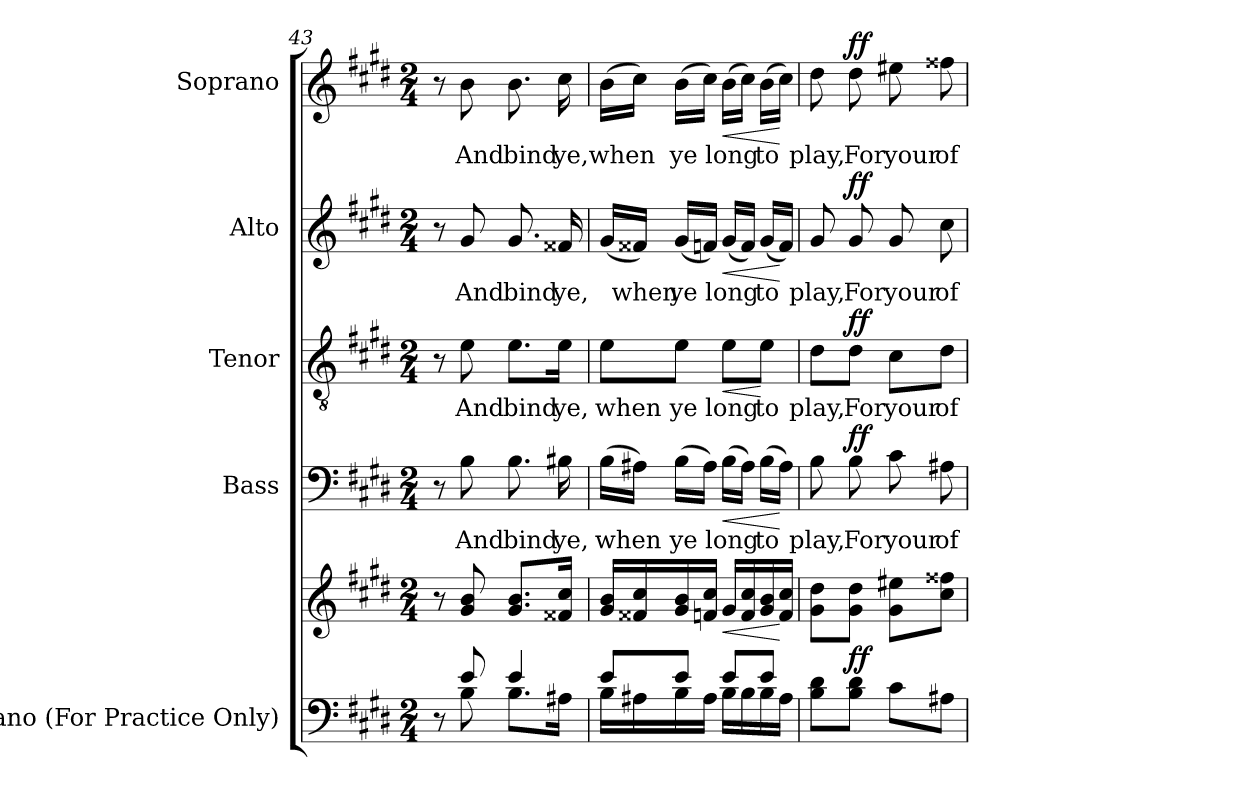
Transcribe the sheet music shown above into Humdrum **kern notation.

**kern	**kern	**dynam	**kern	**text	**dynam	**kern	**text	**dynam	**kern	**text	**dynam	**kern	**text	**dynam
*part5	*part5	*part5	*part4	*part4	*part4	*part3	*part3	*part3	*part2	*part2	*part2	*part1	*part1	*part1
*staff6	*staff5	*staff5/6	*staff4	*staff4	*staff4	*staff3	*staff3	*staff3	*staff2	*staff2	*staff2	*staff1	*staff1	*staff1
*I"Piano (For Practice Only)	*	*	*I"Bass	*	*	*I"Tenor	*	*	*I"Alto	*	*	*I"Soprano	*	*
*I'Pno.	*	*	*I'B.	*	*	*I'T.	*	*	*I'A.	*	*	*I'S.	*	*
!!LO:LB:g=z
*clefF4	*clefG2	*	*clefF4	*	*	*clefGv2	*	*	*clefG2	*	*	*clefG2	*	*
*	*	*	*	*	*	*ITrd7c12	*	*	*	*	*	*	*	*
*k[f#c#g#d#]	*k[f#c#g#d#]	*	*k[f#c#g#d#]	*	*	*k[f#c#g#d#]	*	*	*k[f#c#g#d#]	*	*	*k[f#c#g#d#]	*	*
*E:	*E:	*	*E:	*	*	*E:	*	*	*E:	*	*	*E:	*	*
*M2/4	*M2/4	*	*M2/4	*	*	*M2/4	*	*	*M2/4	*	*	*M2/4	*	*
=43	=43	=43	=43	=43	=43	=43	=43	=43	=43	=43	=43	=43	=43	=43
*^	*	*	*	*	*	*	*	*	*	*	*	*	*	*
8ryy	8r	8r	.	8r	.	.	8r	.	.	8r	.	.	8r	.	.
!	!	!	!	!	!LO:LY:b:color=#000000	!	!	!	!	!	!	!	!	!	!
!	!	!	!	!	!	!	!	!LO:LY:b:color=#000000	!	!	!	!	!	!	!
!	!	!	!	!	!	!	!	!	!	!	!LO:LY:b:color=#000000	!	!	!	!
!	!	!	!	!	!	!	!	!	!	!	!	!	!	!LO:LY:b:color=#000000	!
8ei/	8Bi\	8g#i/ 8bi	.	8Bi\	And	.	8Ei\	And	.	8g#i/	And	.	8bi\	And	.
!	!	!	!	!	!LO:LY:b:color=#000000	!	!	!	!	!	!	!	!	!	!
!	!	!	!	!	!	!	!	!LO:LY:b:color=#000000	!	!	!	!	!	!	!
!	!	!	!	!	!	!	!	!	!	!	!LO:LY:b:color=#000000	!	!	!	!
!	!	!	!	!	!	!	!	!	!	!	!	!	!	!LO:LY:b:color=#000000	!
4ei/	8.Bi\L	8.g#i/ 8.biL	.	8.Bi\	bind	.	8.Ei\L	bind	.	8.g#i/	bind	.	8.bi\	bind	.
!	!	!	!	!	!LO:LY:b:color=#000000	!	!	!	!	!	!	!	!	!	!
!	!	!	!	!	!	!	!	!LO:LY:b:color=#000000	!	!	!	!	!	!	!
!	!	!	!	!	!	!	!	!	!	!	!LO:LY:b:color=#000000	!	!	!	!
!	!	!	!	!	!	!	!	!	!	!	!	!	!	!LO:LY:b:color=#000000	!
.	16A#Xi\Jk	16f##Xi/ 16cc#iJk	.	16B#Xi\	ye,	.	16Ei\Jk	ye,	.	16f##Xi/	ye,	.	16cc#i\	ye,	.
=44	=44	=44	=44	=44	=44	=44	=44	=44	=44	=44	=44	=44	=44	=44	=44
!	!	!	!	!	!LO:LY:b:color=#000000	!	!	!	!	!	!	!	!	!	!
!	!	!	!	!	!	!	!	!LO:LY:b:color=#000000	!	!	!	!	!	!	!
!	!	!	!	!	!	!	!	!	!	!	!	!	!	!LO:LY:b:color=#000000	!
8ei/L	16Bi\LL	16g#i/ 16biLL	.	(16Bi\LL	when	.	8Ei\L	when	.	(16g#i/LL	.	.	(16bi\LL	when	.
!	!	!	!	!	!	!	!	!	!	!	!LO:LY:b:color=#000000	!	!	!	!
.	16A#Xi\	16f##Xi/ 16cc#i	.	16A#Xi\JJ)	.	.	.	.	.	16f##Xi/JJ)	when	.	16cc#i\JJ)	.	.
!	!	!	!	!	!LO:LY:b:color=#000000	!	!	!	!	!	!	!	!	!	!
!	!	!	!	!	!	!	!	!LO:LY:b:color=#000000	!	!	!	!	!	!	!
!	!	!	!	!	!	!	!	!	!	!	!LO:LY:b:color=#000000	!	!	!	!
!	!	!	!	!	!	!	!	!	!	!	!	!	!	!LO:LY:b:color=#000000	!
8ei/J	16Bi\	16g#i/ 16bi	.	(16Bi\LL	ye	.	8Ei\J	ye	.	(16g#i/LL	ye	.	(16bi\LL	ye	.
.	16A#i\JJ	16fi/ 16cc#iJJ	.	16A#i\JJ)	.	.	.	.	.	16fi/JJ)	.	.	16cc#i\JJ)	.	.
!	!	!	!LO:HP:b	!	!	!	!	!	!	!	!	!	!	!	!
!	!	!	!	!	!LO:LY:b:color=#000000	!LO:HP:b	!	!	!	!	!	!	!	!	!
!	!	!	!	!	!	!	!	!LO:LY:b:color=#000000	!LO:HP:b	!	!	!	!	!	!
!	!	!	!	!	!	!	!	!	!	!	!LO:LY:b:color=#000000	!LO:HP:b	!	!	!
!	!	!	!	!	!	!	!	!	!	!	!	!	!	!LO:LY:b:color=#000000	!LO:HP:b
8ei/L	16Bi\LL	16g#i/LL	<	(16Bi\LL	long	<	8Ei\L	long	<	(16g#i/LL	long	<	(16bi\LL	long	<
.	16Bi\	16fi/ 16cc#i	.	16A#i\JJ)	.	.	.	.	.	16fi/JJ)	.	.	16cc#i\JJ)	.	.
!	!	!	!	!	!LO:LY:b:color=#000000	!	!	!	!	!	!	!	!	!	!
!	!	!	!	!	!	!	!	!LO:LY:b:color=#000000	!	!	!	!	!	!	!
!	!	!	!	!	!	!	!	!	!	!	!LO:LY:b:color=#000000	!	!	!	!
!	!	!	!	!	!	!	!	!	!	!	!	!	!	!LO:LY:b:color=#000000	!
8ei/J	16Bi\	16g#i/ 16bi	.	(16Bi\LL	to	.	8Ei\J	to	[	(16g#i/LL	to	.	(16bi\LL	to	.
.	16A#i\JJ	16fi/ 16cc#iJJ	[	16A#i\JJ)	.	[	.	.	.	16fi/JJ)	.	[	16cc#i\JJ)	.	[
*v	*v	*	*	*	*	*	*	*	*	*	*	*	*	*	*
=45	=45	=45	=45	=45	=45	=45	=45	=45	=45	=45	=45	=45	=45	=45
*^	*	*	*	*	*	*	*	*	*	*	*	*	*	*
!	!	!	!	!	!LO:LY:b:color=#000000	!	!	!	!	!	!	!	!	!	!
*v	*v	*	*	*	*	*	*	*	*	*	*	*	*	*	*
*^	*	*	*	*	*	*	*	*	*	*	*	*	*	*
!	!	!	!	!	!	!	!	!LO:LY:b:color=#000000	!	!	!	!	!	!	!
*v	*v	*	*	*	*	*	*	*	*	*	*	*	*	*	*
*^	*	*	*	*	*	*	*	*	*	*	*	*	*	*
!	!	!	!	!	!	!	!	!	!	!	!LO:LY:b:color=#000000	!	!	!	!
*v	*v	*	*	*	*	*	*	*	*	*	*	*	*	*	*
*^	*	*	*	*	*	*	*	*	*	*	*	*	*	*
!	!	!	!	!	!	!	!	!	!	!	!	!	!	!LO:LY:b:color=#000000	!
*v	*v	*	*	*	*	*	*	*	*	*	*	*	*	*	*
8Bi\ 8d#iL	8g#i\ 8dd#iL	.	8Bi\	play,	.	8D#i\L	play,	.	8g#i/	play,	.	8dd#i\	play,	.
!	!	!	!	!LO:LY:b:color=#000000	!	!	!	!	!	!	!	!	!	!
!	!	!	!	!	!	!	!LO:LY:b:color=#000000	!	!	!	!	!	!	!
!	!	!	!	!	!	!	!	!	!	!LO:LY:b:color=#000000	!	!	!	!
!	!	!	!	!	!	!	!	!	!	!	!	!	!LO:LY:b:color=#000000	!
8Bi\ 8d#iJ	8g#i\ 8dd#iJ	ff	8Bi\	For	ff	8D#i\J	For	ff	8g#i/	For	ff	8dd#i\	For	ff
!	!	!	!	!LO:LY:b:color=#000000	!	!	!	!	!	!	!	!	!	!
!	!	!	!	!	!	!	!LO:LY:b:color=#000000	!	!	!	!	!	!	!
!	!	!	!	!	!	!	!	!	!	!LO:LY:b:color=#000000	!	!	!	!
!	!	!	!	!	!	!	!	!	!	!	!	!	!LO:LY:b:color=#000000	!
8c#i\L	8g#i\ 8ee#XiL	.	8c#i\	your	.	8C#i\L	your	.	8g#i/	your	.	8ee#Xi\	your	.
!	!	!	!	!LO:LY:b:color=#000000	!	!	!	!	!	!	!	!	!	!
!	!	!	!	!	!	!	!LO:LY:b:color=#000000	!	!	!	!	!	!	!
!	!	!	!	!	!	!	!	!	!	!LO:LY:b:color=#000000	!	!	!	!
!	!	!	!	!	!	!	!	!	!	!	!	!	!LO:LY:b:color=#000000	!
8A#Xi\J	8cc#i\ 8ff##XiJ	.	8A#Xi\	of-	.	8D#i\J	of-	.	8cc#i\	of-	.	8ff##Xi\	of-	.
=	=	=	=	=	=	=	=	=	=	=	=	=	=	=
*-	*-	*-	*-	*-	*-	*-	*-	*-	*-	*-	*-	*-	*-	*-
